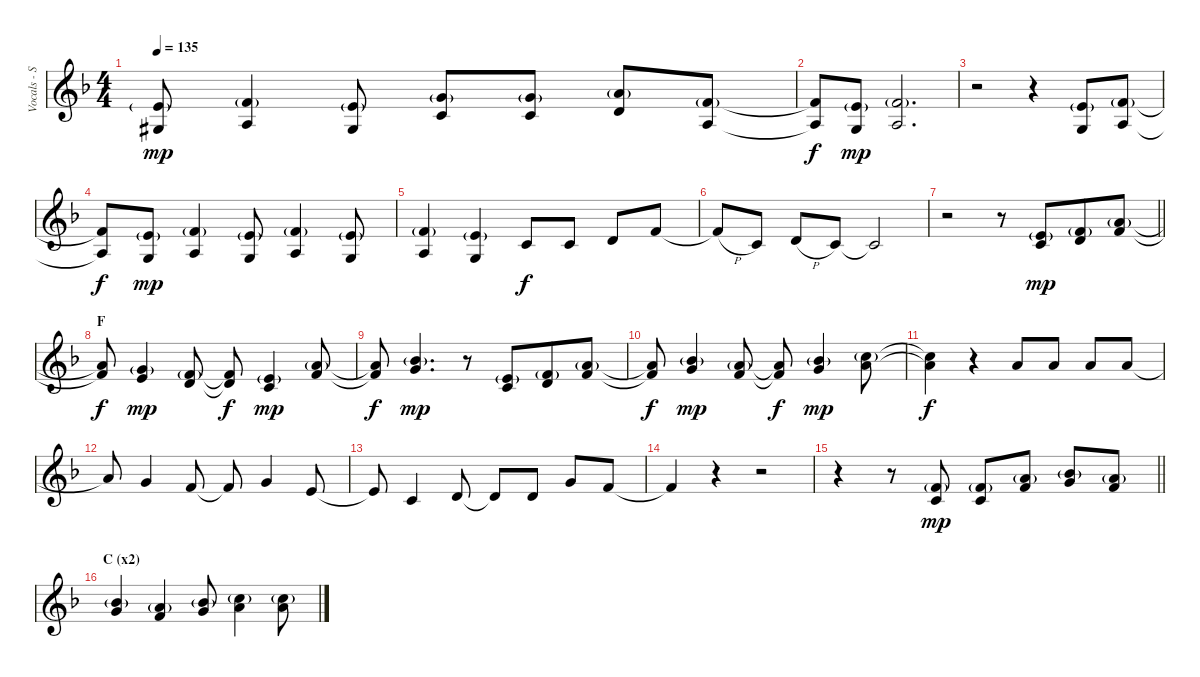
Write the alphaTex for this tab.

\track ("Vocals - Shou" "Vocals - S") {instrument lead6voice}
\staff {score}
\tuning (E4 B3 G3 D3 A2 E2) {hide}
\ts (4 4)
\tempo 135
\clef g2
\ks f
(0.1{g} 1.3{acc #}).8{dy mp} (1.1{g} 2.3).4 (0.1{g} 1.3{acc #}).8 (3.1{g} 1.2).8 (3.1{g} 1.2).8 (5.1{g} 3.2).8 (1.1{g} 2.3).8 |
(1.1{t} 2.3{t}).8{dy f} (0.1{g} 0.3).8{dy mp} (1.1{g} 2.3).2{d} |
r.2 r.4 (0.1{g} 0.3).8 (1.1{g} 2.3).8 |
(1.1{t} 2.3{t}).8{dy f} (0.1{g} 0.3).8{dy mp} (1.1{g} 2.3).4 (0.1{g} 0.3).8 (1.1{g} 2.3).4 (0.1{g} 0.3).8 |
(1.1{g} 2.3).4 (0.1{g} 0.3).4 1.2.8{dy f} 1.2.8 3.2.8 6.2.8 |
6.2{h t}.8 1.2.8 3.2{h}.8 1.2.8 1.2{t}.2 |
\barLineRight lightlight
r.2 r.8 (0.1{g} 1.2).8{dy mp beam merge} (1.1{g} 3.2).8 (5.1{g} 6.2).8 |
\section ("" "F")
(5.1{t} 6.2{t}).8{dy f} (3.1{g} 5.2).4{dy mp} (1.1{g} 3.2).8 (1.1{t} 3.2{t}).8{dy f} (0.1{g} 1.2).4{dy mp} (5.1{g} 6.2).8 |
(5.1{t} 6.2{t}).8{dy f} (6.1{g} 8.2).4{d dy mp} r.8 (0.1{g} 1.2).8{beam merge} (1.1{g} 3.2).8 (5.1{g} 6.2).8 |
(5.1{t} 6.2{t}).8{dy f} (6.1{g} 8.2).4{dy mp} (5.1{g} 6.2).8 (5.1{t} 6.2{t}).8{dy f} (6.1{g} 8.2).4{dy mp} (8.1{g} 10.2).8 |
(8.1{t} 10.2{t}).4{dy f} r.4 5.1.8 5.1.8 5.1.8 5.1.8 |
5.1{t}.8 3.1.4 1.1.8 1.1{t}.8 3.1.4 0.1.8 |
0.1{t}.8 1.2.4 3.2.8 3.2{t}.8 3.2.8 3.1.8 1.1.8 |
1.1{t}.4 r.4 r.2 |
\barLineRight lightlight
r.4 r.8 (1.1{g} 1.2).8{dy mp} (1.1{g} 1.2).8 (5.1{g} 6.2).8 (6.1{g} 8.2).8 (5.1{g} 6.2).8 |
\section ("" "C (x2)")
(6.1{g} 8.2).4 (5.1{g} 6.2).4 (6.1{g} 8.2).8 (8.1{g} 10.2).4 (8.1{g} 10.2).8
